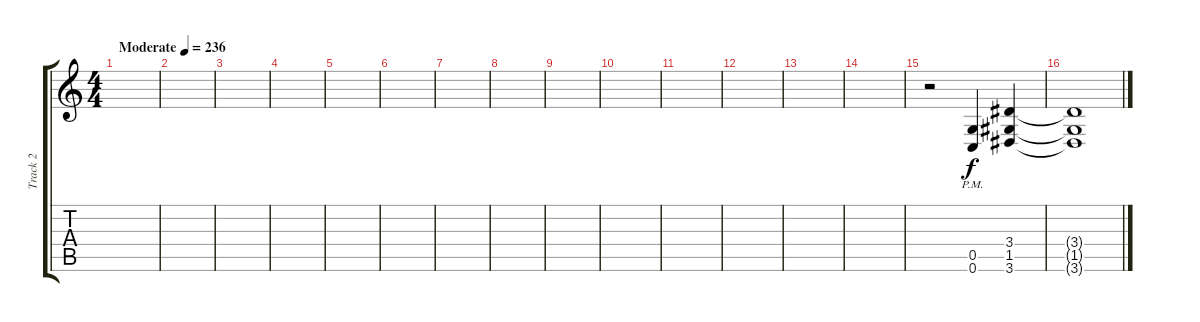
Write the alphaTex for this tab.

\track ("Track 2" "Track 2") {instrument distortionguitar}
\staff {score tabs}
\tuning (D4 A3 F3 C3 G2 C2) {hide}
\ts (4 4)
\tempo (236 "Moderate")
\clef g2
\ks c
|
|
|
|
|
|
|
|
|
|
|
|
|
|
r.2 (0.5{pm} 0.6{pm}).4 (3.4 1.5 3.6).4 |
(3.4{t} 1.5{t} 3.6{t}).1
